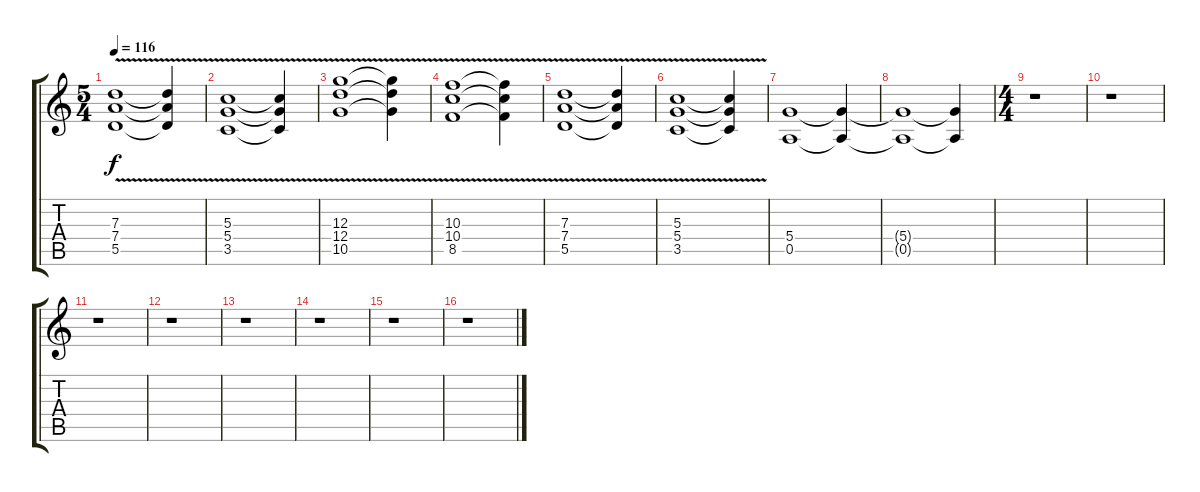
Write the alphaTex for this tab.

\track "" {instrument overdrivenguitar}
\staff {score tabs}
\tuning (E4 B3 G3 D3 A2 E2) {hide}
\ts (5 4)
\tempo 116
\clef g2
\ks c
(7.3{v} 7.4 5.5).1{dy f} (7.3{t} 7.4{t} 5.5{t}).4 |
(5.3{v} 5.4 3.5).1 (5.3{t} 5.4{t} 3.5{t}).4 |
(12.3{v} 12.4 10.5).1 (12.3{t} 12.4{t} 10.5{t}).4 |
(10.3{v} 10.4 8.5).1 (10.3{t} 10.4{t} 8.5{t}).4 |
(7.3{v} 7.4 5.5).1 (7.3{t} 7.4{t} 5.5{t}).4 |
(5.3{v} 5.4 3.5).1 (5.3{t} 5.4{t} 3.5{t}).4 |
(5.4 0.5).1 (5.4{t} 0.5{t}).4 |
(5.4{t} 0.5{t}).1 (5.4{t} 0.5{t}).4 |
\ts (4 4)
r.1 |
r.1 |
r.1 |
r.1 |
r.1 |
r.1 |
r.1 |
r.1
